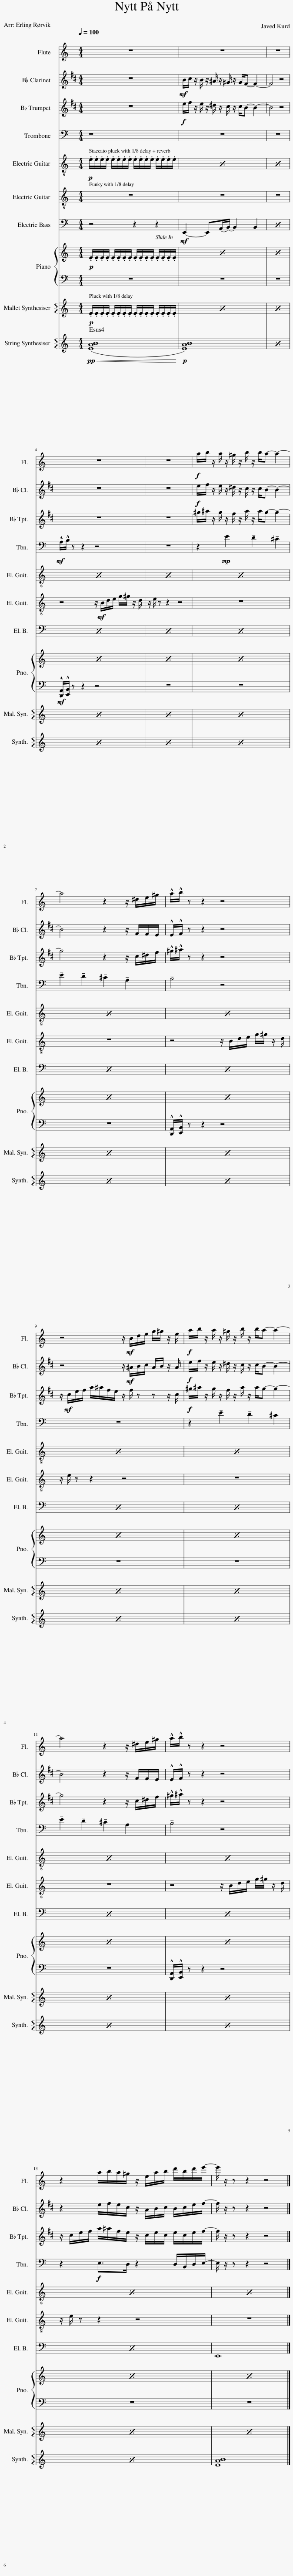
X:1
%%score 1 2 3 4 5 6 7 { 8 | 9 } 10 11
L:1/8
Q:1/4=100
M:4/4
I:linebreak $
K:C
V:1 treble
V:2 treble transpose=-2
V:3 treble transpose=-2
V:4 bass
V:5 treble-8
V:6 treble-8 transpose=12
V:7 bass transpose=-12
V:8 treble
V:9 bass
V:10 treble
V:11 treble
V:1
 z8 | z8 | z8 |$ z8 | z8 | %5
!f! a/b/ z/ a/ z/ ^g/ z/ b/ z/ b/a- a2- |$ a4 z2 z/ ^d/e/^g/ | !^!a/!^!b/ z z2 z4 |$ z4 z/!mf! B/d/e/ g/^g/ z/ e/ |!f! a/b/ z/ a/ z/ ^g/ z/ b/ z/ b/a- a2- |$ %10
 a4 z2 z/ ^d/e/^g/ | !^!a/!^!b/ z z2 z4 |$ z2 a/b/a/^g/ z/ e/a/b/ d'/b/d'/e'/- | e'/ z/ z z2 z4 |] %14
V:2
[K:D] z8 |!mf! B/c/ z/ B/ z/ ^A/ z/ ^G/ z/ G/F- F2- | F4 z4 |$ z8 | z8 | %5
!f! e/f/ z/ e/ z/ ^d/ z/ c/ z/ c/B- B2- |$ B4 z2 z/ F/F/E/ | !^!E/!^!F/ z z2 z4 |$ z4 z/!mf! ^A/B/c/ A/B/ z/ A/ |!f! e/f/ z/ e/ z/ ^d/ z/ c/ z/ c/B- B2- |$ %10
 B4 z2 z/ F/F/E/ | !^!E/!^!F/ z z2 z4 |$ z2 e/f/e/c/ z/ A/B/c/ B/c/e/f/- | f/ z/ z z2 z4 |] %14
V:3
[K:D] z8 |!f! e/f/ z/ e/ z/ ^d/ z/ c/ z/ c/B- B2- | B4 z4 |$ z8 | z8 | %5
 ^g/^a/ z/ g/ z/ f/ z/ a/ z/ a/g- g2- |$ g4 z2 z/ c/^d/f/ | !^!^g/!^!^a/ z z2 z4 |$ z/!mf! c/e/f/ a/^a/f/e/ z/ f/ z z z/ c/ |!f! ^g/^a/ z/ g/ z/ f/ z/ a/ z/ a/g- g2- |$ %10
 g4 z2 z/ c/^d/f/ | !^!^g/!^!^a/ z z2 z4 |$ z/ c/e/f/ a/^a/f/e/ z/ c/e/c/ e/c/e/f/- | f/ z/ z z2 z4 |] %14
V:4
 z8 | z8 | z8 |$!mf! !^!A,/!^!B,/ z z2 z4 | z8 | %5
 z2!mp! !tenuto!E2 !tenuto!D2 !tenuto!^C2 |$ !tenuto!E2 !tenuto!D2 !tenuto!^C2 !tenuto!A,2 | !tenuto!B,4 z4 |$ z8 | z2 !tenuto!E2 !tenuto!D2 !tenuto!^C2 |$ %10
 !tenuto!E2 !tenuto!D2 !tenuto!^C2 !tenuto!A,2 | !tenuto!B,4 z4 |$ z2!f! E,>D, z2 D,/B,,/D,/E,/- | E,/ z/ z z2 z4 |] %14
V:5
!p! .e/.e/.e/.e/ .e/.e/.e/.e/ .e/.e/.e/.e/ .e/.e/.e/.e/ | x8 | x8 |$ x8 | x8 | %5
 x8 |$ x8 | x8 |$ x8 | x8 |$ %10
 x8 | x8 |$ x8 | x8 |] %14
V:6
 z8 | z8 | z8 |$ z4 z/!mf! B/d/e/ g/^g/ z/ d/ | z/ e/ z z2 z4 | %5
 z8 |$ z8 | z4 z/ B/d/e/ g/^g/ z/ d/ |$ z/ e/ z z2 z4 | z8 |$ %10
 z8 | z4 z/ B/d/e/ g/^g/ z/ d/ |$ z/ e/ z z2 z4 | z8 |] %14
V:7
 z4 z2 z2 |!mf! E,,2- E,,(A,,/B,,/-) B,,2 B,,2 | x8 |$ x8 | x8 | %5
 x8 |$ x8 | x8 |$ x8 | x8 |$ %10
 x8 | x8 |$ x8 | E,,8 |] %14
V:8
!p! .E/.E/.E/.E/ .E/.E/.E/.E/ .E/.E/.E/.E/ .E/.E/.E/.E/ | x8 | x8 |$ x8 | x8 | %5
 x8 |$ x8 | x8 |$ x8 | x8 |$ %10
 x8 | x8 |$ x8 | x8 |] %14
V:9
 z8 | z8 | z8 |$!mf! !^![D,,A,,]/!^![E,,B,,]/ z z2 z4 | z8 | %5
 z8 |$ z8 | !^![D,,A,,]/!^![E,,B,,]/ z z2 z4 |$ z8 | z8 |$ %10
 z8 | !^![D,,A,,]/!^![E,,B,,]/ z z2 z4 |$ z8 | z8 |] %14
V:10
!p! .E/.E/.E/.E/ .E/.E/.E/.E/ .E/.E/.E/.E/ .E/.E/.E/.E/ | x8 | x8 |$ x8 | x8 | %5
 x8 |$ x8 | x8 |$ x8 | x8 |$ %10
 x8 | x8 |$ x8 | x8 |] %14
V:11
!pp!!<(! ([EAB]8!<)! |!p! [EAB]8) | x8 |$ x8 | x8 | %5
 x8 |$ x8 | x8 |$ x8 | x8 |$ %10
 x8 | x8 |$ x8 | [EAB]8 |] %14
